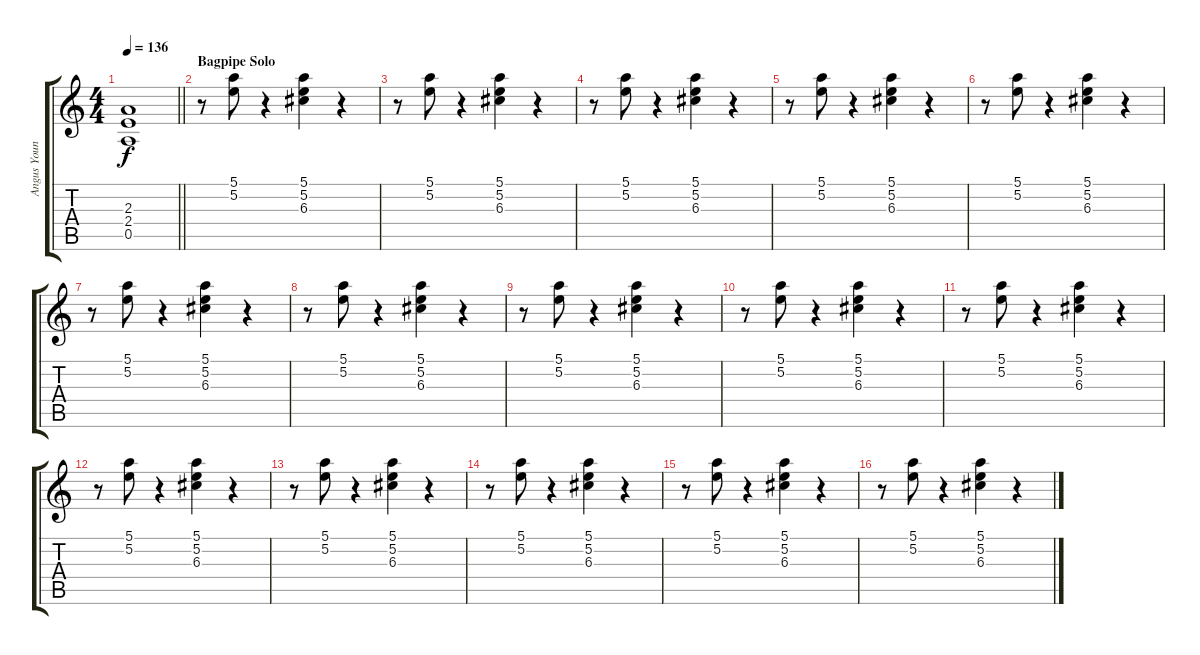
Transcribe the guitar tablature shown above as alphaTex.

\track ("Angus Young" "Angus Youn") {instrument distortionguitar}
\staff {score tabs}
\tuning (E4 B3 G3 D3 A2 E2) {hide}
\ts (4 4)
\tempo 136
\clef g2
\barLineRight lightlight
\ks c
(2.3{t} 2.4{t} 0.5{t}).1{dy f} |
\section ("" "Bagpipe Solo")
r.8 (5.1 5.2).8 r.4 (5.1 5.2 6.3).4 r.4 |
r.8 (5.1 5.2).8 r.4 (5.1 5.2 6.3).4 r.4 |
r.8 (5.1 5.2).8 r.4 (5.1 5.2 6.3).4 r.4 |
r.8 (5.1 5.2).8 r.4 (5.1 5.2 6.3).4 r.4 |
r.8 (5.1 5.2).8 r.4 (5.1 5.2 6.3).4 r.4 |
r.8 (5.1 5.2).8 r.4 (5.1 5.2 6.3).4 r.4 |
r.8 (5.1 5.2).8 r.4 (5.1 5.2 6.3).4 r.4 |
r.8 (5.1 5.2).8 r.4 (5.1 5.2 6.3).4 r.4 |
r.8 (5.1 5.2).8 r.4 (5.1 5.2 6.3).4 r.4 |
r.8 (5.1 5.2).8 r.4 (5.1 5.2 6.3).4 r.4 |
r.8 (5.1 5.2).8 r.4 (5.1 5.2 6.3).4 r.4 |
r.8 (5.1 5.2).8 r.4 (5.1 5.2 6.3).4 r.4 |
r.8 (5.1 5.2).8 r.4 (5.1 5.2 6.3).4 r.4 |
r.8 (5.1 5.2).8 r.4 (5.1 5.2 6.3).4 r.4 |
r.8 (5.1 5.2).8 r.4 (5.1 5.2 6.3).4 r.4
